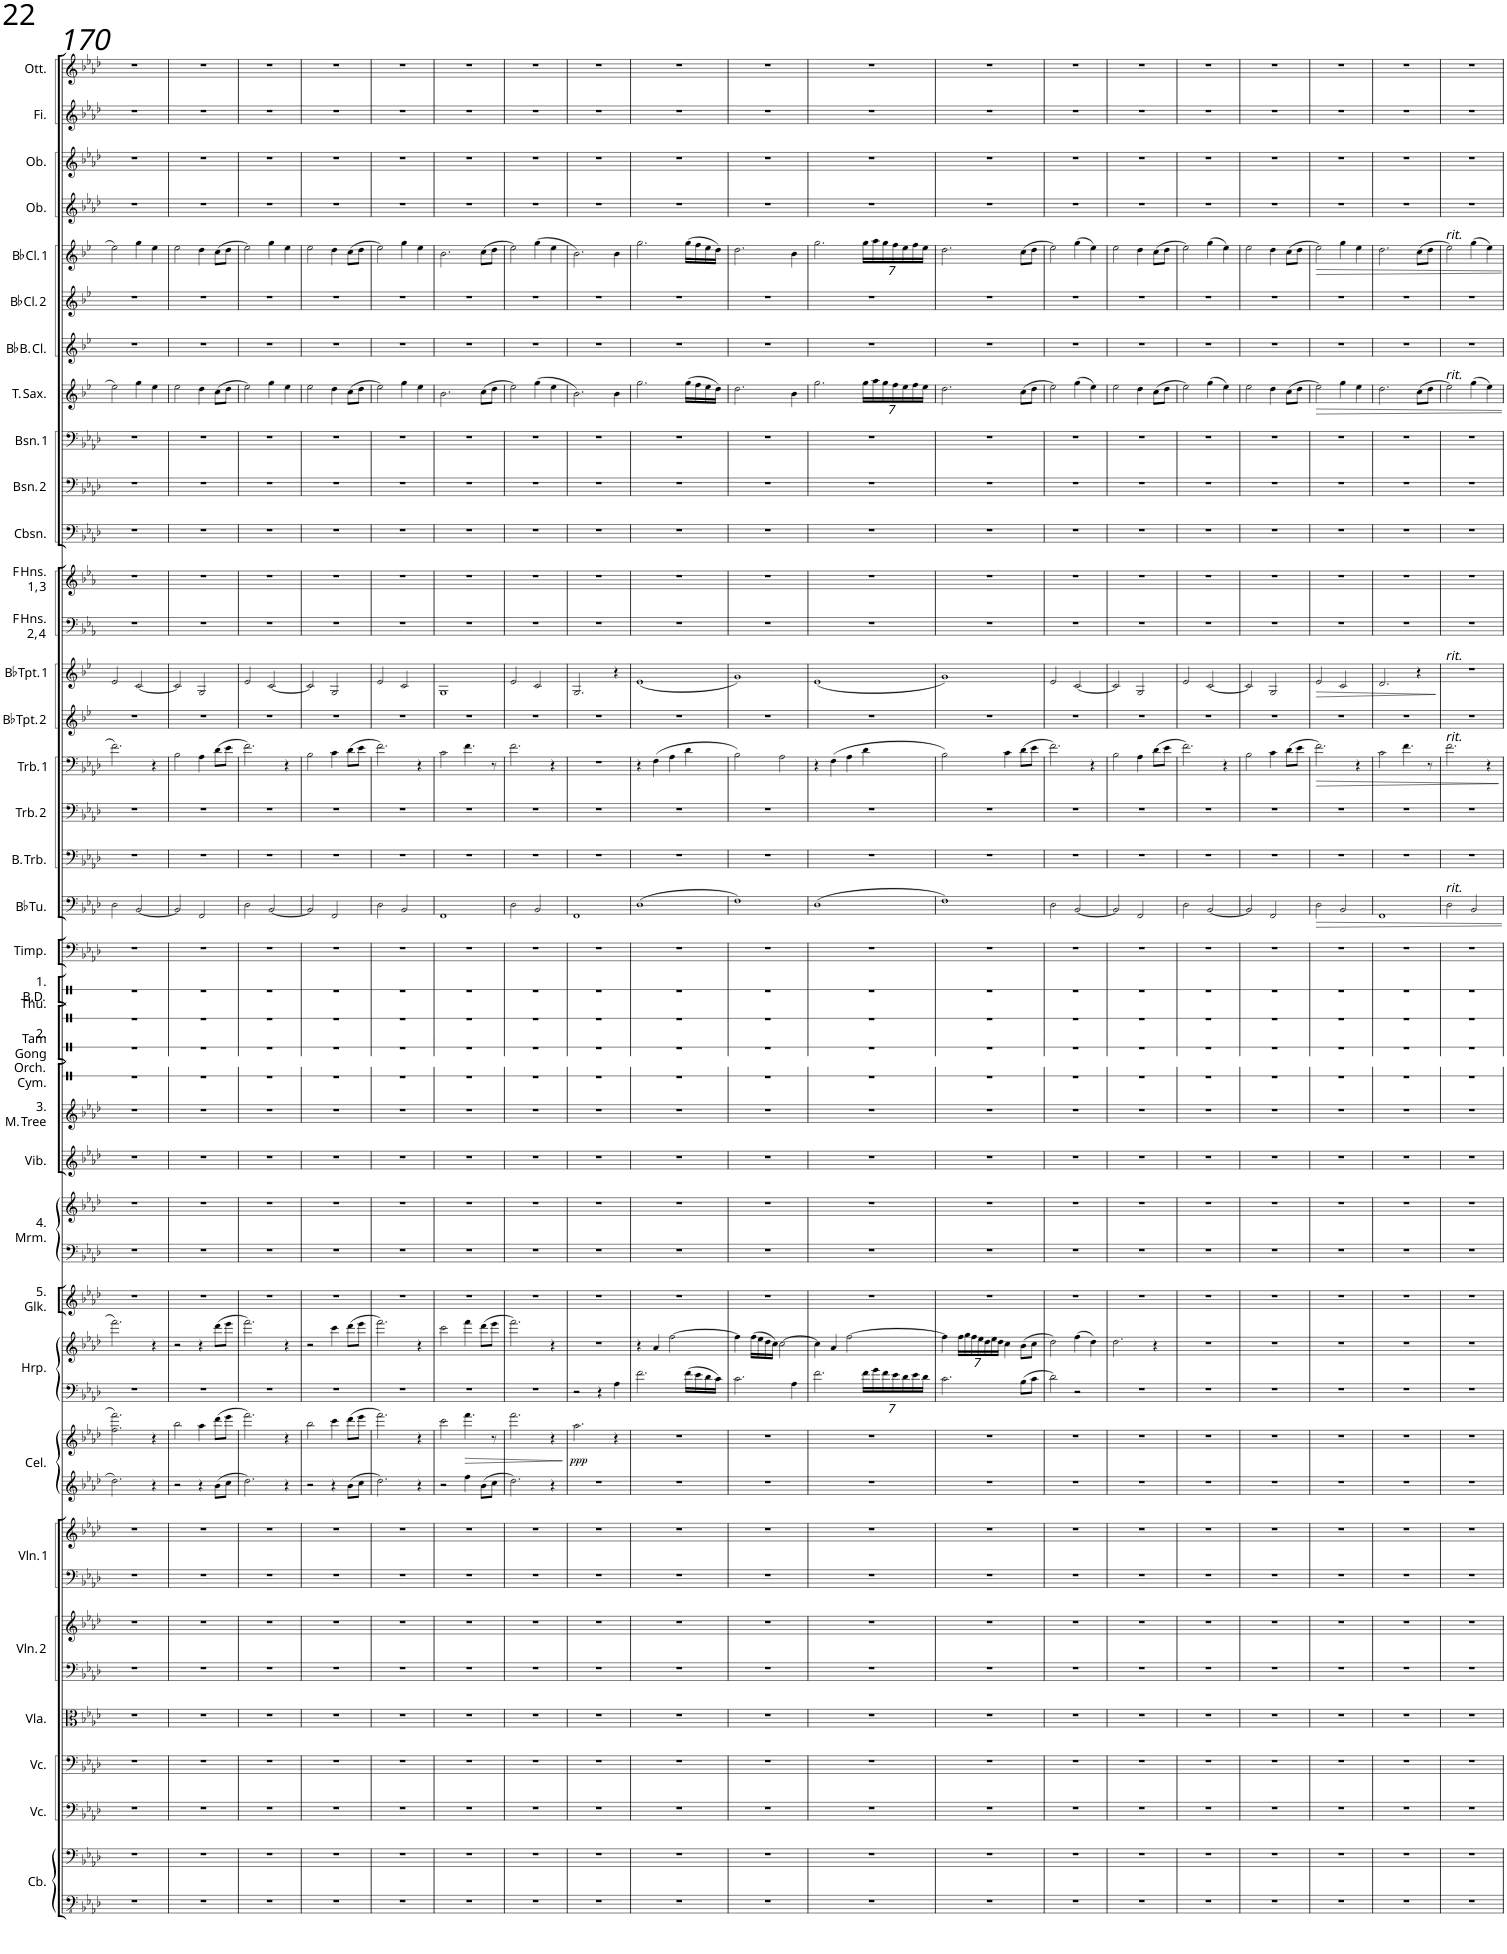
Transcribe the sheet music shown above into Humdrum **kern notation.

**kern	**kern	**kern	**kern	**kern	**kern	**kern	**kern	**kern	**kern	**kern	**dynam	**kern	**kern	**kern	**kern	**kern	**kern	**kern	**kern	**kern	**kern	**kern	**kern	**kern	**kern	**kern	**kern	**kern	**kern	**kern	**kern	**kern	**kern	**kern	**kern	**kern	**kern	**kern	**kern	**kern	**kern	**kern
*part36	*part36	*part35	*part34	*part33	*part32	*part32	*part31	*part31	*part30	*part30	*part30	*part29	*part29	*part28	*part27	*part27	*part26	*part25	*part24	*part23	*part22	*part21	*part20	*part19	*part18	*part17	*part16	*part15	*part14	*part13	*part12	*part11	*part10	*part9	*part8	*part7	*part6	*part5	*part4	*part3	*part2	*part1
*staff42	*staff41	*staff40	*staff39	*staff38	*staff37	*staff36	*staff35	*staff34	*staff33	*staff32	*staff32/33	*staff31	*staff30	*staff29	*staff28	*staff27	*staff26	*staff25	*staff24	*staff23	*staff22	*staff21	*staff20	*staff19	*staff18	*staff17	*staff16	*staff15	*staff14	*staff13	*staff12	*staff11	*staff10	*staff9	*staff8	*staff7	*staff6	*staff5	*staff4	*staff3	*staff2	*staff1
*I"Contrabass	*	*I"Violoncello	*I"Violoncello	*I"Viola	*I"Violin 2	*	*I"Violin 1	*	*I"Piano Celesta	*	*	*I"Harp	*	*I"5. Glockenspiel	*I"4. Marimba	*	*I"Vibraphone	*I"3. Mark Tree	*I"Orchestra Cymbals	*I"Tam-Tam Big Gong	*I"Thundersheet  2.	*I"1. Bass Drum	*I"Timpani	*I"Bb Tuba	*I"Bass Trombone	*I"Trombone 2	*I"Trombone 1	*I"Bb Trumpet 2	*I"Bb Trumpet 1	*I"F Horns 2, 4	*I"F Horns 1, 3	*I"Contrabassoon	*I"Bassoon 2	*I"Bassoon 1	*I"Tenor Saxophone	*I"Bb Bass Clarinet	*I"Bb Clarinet 2	*I"Bb Clarinet 1	*I"English Horn	*I"Oboe	*I"Flute 2 Alto Flt.	*I"Flute 1 Piccolo
*I'Cb.	*	*I'Vc.	*I'Vc.	*I'Vla.	*I'Vln. 2	*	*I'Vln. 1	*	*I'Pno. Csta.	*	*	*I'Hrp.	*	*I'5. Glk.	*I'4. Mrm.	*	*I'Vib.	*I'3. M. Tree	*I'Orch.  Cym.	*I'Tam Gong	*I'Thu.  2.	*I'1. B.D.	*I'Timp.	*I'Bb Tu.	*I'B. Trb.	*I'Trb. 2	*I'Trb. 1	*I'Bb Tpt. 2	*I'Bb Tpt. 1	*I'F Hns. 2, 4	*I'F Hns. 1, 3	*I'Cbsn.	*I'Bsn. 2	*I'Bsn. 1	*I'T. Sax.	*I'Bb B. Cl.	*I'Bb Cl. 2	*I'Bb Cl. 1	*I'E. Hn.	*I'Ob.	*I'Fl. 2 AFlt	*I'Fl. 1 Picc.
!!LO:PB:g=z
*clefFv4	*clefF4	*clefF4	*clefF4	*clefC3	*clefF4	*clefG2	*clefF4	*clefG2	*clefG2	*clefG2	*	*clefF4	*clefG2	*clefG2	*clefF4	*clefG2	*clefG2	*clefG2	*clefX	*clefX	*clefX	*clefX	*clefF4	*clefF4	*clefF4	*clefF4	*clefF4	*clefG2	*clefG2	*clefF4	*clefG2	*clefF4	*clefF4	*clefF4	*clefG2	*clefG2	*clefG2	*clefG2	*clefG2	*clefG2	*clefG2	*clefG2
*	*	*	*	*	*	*	*	*	*Trd-7c-12	*Trd-7c-12	*	*	*	*Trd-14c-24	*	*	*	*	*	*	*	*	*	*	*	*	*	*Trd1c2	*Trd1c2	*Trd4c7	*Trd4c7	*Trd7c12	*	*	*Trd8c14	*Trd8c14	*Trd1c2	*Trd1c2	*Trd4c7	*	*	*Trd-7c-12
*k[b-e-a-d-]	*k[b-e-a-d-]	*k[b-e-a-d-]	*k[b-e-a-d-]	*k[b-e-a-d-]	*k[b-e-a-d-]	*k[b-e-a-d-]	*k[b-e-a-d-]	*k[b-e-a-d-]	*k[b-e-a-d-]	*k[b-e-a-d-]	*	*k[b-e-a-d-]	*k[b-e-a-d-]	*k[b-e-a-d-]	*k[b-e-a-d-]	*k[b-e-a-d-]	*k[b-e-a-d-]	*k[b-e-a-d-]	*k[]	*k[]	*k[]	*k[]	*k[b-e-a-d-]	*k[b-e-a-d-]	*k[b-e-a-d-]	*k[b-e-a-d-]	*k[b-e-a-d-]	*k[b-e-]	*k[b-e-]	*k[b-e-a-]	*k[b-e-a-]	*k[b-e-a-d-]	*k[b-e-a-d-]	*k[b-e-a-d-]	*k[b-e-]	*k[b-e-]	*k[b-e-]	*k[b-e-]	*k[b-e-a-d-]	*k[b-e-a-d-]	*k[b-e-a-d-]	*k[b-e-a-d-]
*M4/4	*M4/4	*M4/4	*M4/4	*M4/4	*M4/4	*M4/4	*M4/4	*M4/4	*M4/4	*M4/4	*	*M4/4	*M4/4	*M4/4	*M4/4	*M4/4	*M4/4	*M4/4	*M4/4	*M4/4	*M4/4	*M4/4	*M4/4	*M4/4	*M4/4	*M4/4	*M4/4	*M4/4	*M4/4	*M4/4	*M4/4	*M4/4	*M4/4	*M4/4	*M4/4	*M4/4	*M4/4	*M4/4	*M4/4	*M4/4	*M4/4	*M4/4
=170	=170	=170	=170	=170	=170	=170	=170	=170	=170	=170	=170	=170	=170	=170	=170	=170	=170	=170	=170	=170	=170	=170	=170	=170	=170	=170	=170	=170	=170	=170	=170	=170	=170	=170	=170	=170	=170	=170	=170	=170	=170	=170
1r	1r	1r	1r	1r	1r	1r	1r	1r	2.dd-\	2.ff\ 2.fff\	.	1r	2.fff\	1r	1r	1r	1r	1r	1r	1r	1r	1r	1r	2D-\	1r	1r	2.f\	1r	2e-/	1r	1r	1r	1r	1r	2ee-\	1r	1r	2ee-\	1r	1r	1r	1r
.	.	.	.	.	.	.	.	.	.	.	.	.	.	.	.	.	.	.	.	.	.	.	.	[2BB-/	.	.	.	.	[2c/	.	.	.	.	.	4gg\	.	.	4gg\	.	.	.	.
.	.	.	.	.	.	.	.	.	4r	4r	.	.	4r	.	.	.	.	.	.	.	.	.	.	.	.	.	4r	.	.	.	.	.	.	.	4ee-\	.	.	4ee-\	.	.	.	.
=171	=171	=171	=171	=171	=171	=171	=171	=171	=171	=171	=171	=171	=171	=171	=171	=171	=171	=171	=171	=171	=171	=171	=171	=171	=171	=171	=171	=171	=171	=171	=171	=171	=171	=171	=171	=171	=171	=171	=171	=171	=171	=171
1r	1r	1r	1r	1r	1r	1r	1r	1r	2r	2bb-\	.	1r	2r	1r	1r	1r	1r	1r	1r	1r	1r	1r	1r	2BB-/]	1r	1r	2B-\	1r	2c/]	1r	1r	1r	1r	1r	2ee-\	1r	1r	2ee-\	1r	1r	1r	1r
.	.	.	.	.	.	.	.	.	4r	4aa-\	.	.	4r	.	.	.	.	.	.	.	.	.	.	2FF/	.	.	4A-\	.	2G/	.	.	.	.	.	4dd\	.	.	4dd\	.	.	.	.
.	.	.	.	.	.	.	.	.	8b-\L	(>8ddd-\L	.	.	(>8ddd-\L	.	.	.	.	.	.	.	.	.	.	.	.	.	(>8d-\L	.	.	.	.	.	.	.	(>8cc\L	.	.	(>8cc\L	.	.	.	.
.	.	.	.	.	.	.	.	.	8cc\J	8eee-\J	.	.	8eee-\J	.	.	.	.	.	.	.	.	.	.	.	.	.	8e-\J	.	.	.	.	.	.	.	8dd\J	.	.	8dd\J	.	.	.	.
=172	=172	=172	=172	=172	=172	=172	=172	=172	=172	=172	=172	=172	=172	=172	=172	=172	=172	=172	=172	=172	=172	=172	=172	=172	=172	=172	=172	=172	=172	=172	=172	=172	=172	=172	=172	=172	=172	=172	=172	=172	=172	=172
1r	1r	1r	1r	1r	1r	1r	1r	1r	2.dd-\	2.fff\)	.	1r	2.fff\)	1r	1r	1r	1r	1r	1r	1r	1r	1r	1r	2D-\	1r	1r	2.f\)	1r	2e-/	1r	1r	1r	1r	1r	2ee-\)	1r	1r	2ee-\)	1r	1r	1r	1r
.	.	.	.	.	.	.	.	.	.	.	.	.	.	.	.	.	.	.	.	.	.	.	.	[2BB-/	.	.	.	.	[2c/	.	.	.	.	.	4gg\	.	.	4gg\	.	.	.	.
.	.	.	.	.	.	.	.	.	4r	4r	.	.	4r	.	.	.	.	.	.	.	.	.	.	.	.	.	4r	.	.	.	.	.	.	.	4ee-\	.	.	4ee-\	.	.	.	.
=173	=173	=173	=173	=173	=173	=173	=173	=173	=173	=173	=173	=173	=173	=173	=173	=173	=173	=173	=173	=173	=173	=173	=173	=173	=173	=173	=173	=173	=173	=173	=173	=173	=173	=173	=173	=173	=173	=173	=173	=173	=173	=173
1r	1r	1r	1r	1r	1r	1r	1r	1r	2r	2bb-\	.	1r	2r	1r	1r	1r	1r	1r	1r	1r	1r	1r	1r	2BB-/]	1r	1r	2B-\	1r	2c/]	1r	1r	1r	1r	1r	2ee-\	1r	1r	2ee-\	1r	1r	1r	1r
.	.	.	.	.	.	.	.	.	4r	4ccc\	.	.	4ccc\	.	.	.	.	.	.	.	.	.	.	2FF/	.	.	4c\	.	2G/	.	.	.	.	.	4dd\	.	.	4dd\	.	.	.	.
.	.	.	.	.	.	.	.	.	8b-\L	(>8ddd-\L	.	.	(>8ddd-\L	.	.	.	.	.	.	.	.	.	.	.	.	.	(>8d-\L	.	.	.	.	.	.	.	(>8cc\L	.	.	(>8cc\L	.	.	.	.
.	.	.	.	.	.	.	.	.	8cc\J	8eee-\J	.	.	8eee-\J	.	.	.	.	.	.	.	.	.	.	.	.	.	8e-\J	.	.	.	.	.	.	.	8dd\J	.	.	8dd\J	.	.	.	.
=174	=174	=174	=174	=174	=174	=174	=174	=174	=174	=174	=174	=174	=174	=174	=174	=174	=174	=174	=174	=174	=174	=174	=174	=174	=174	=174	=174	=174	=174	=174	=174	=174	=174	=174	=174	=174	=174	=174	=174	=174	=174	=174
1r	1r	1r	1r	1r	1r	1r	1r	1r	2.dd-\	2.fff\)	.	1r	2.fff\)	1r	1r	1r	1r	1r	1r	1r	1r	1r	1r	2D-\	1r	1r	2.f\)	1r	2e-/	1r	1r	1r	1r	1r	2ee-\)	1r	1r	2ee-\)	1r	1r	1r	1r
.	.	.	.	.	.	.	.	.	.	.	.	.	.	.	.	.	.	.	.	.	.	.	.	2BB-/	.	.	.	.	2c/	.	.	.	.	.	4gg\	.	.	4gg\	.	.	.	.
.	.	.	.	.	.	.	.	.	4r	4r	.	.	4r	.	.	.	.	.	.	.	.	.	.	.	.	.	4r	.	.	.	.	.	.	.	4ee-\	.	.	4ee-\	.	.	.	.
=175	=175	=175	=175	=175	=175	=175	=175	=175	=175	=175	=175	=175	=175	=175	=175	=175	=175	=175	=175	=175	=175	=175	=175	=175	=175	=175	=175	=175	=175	=175	=175	=175	=175	=175	=175	=175	=175	=175	=175	=175	=175	=175
1r	1r	1r	1r	1r	1r	1r	1r	1r	2r	2ccc\	.	1r	2ccc\	1r	1r	1r	1r	1r	1r	1r	1r	1r	1r	1FF	1r	1r	2c\	1r	1G	1r	1r	1r	1r	1r	2.b-\	1r	1r	2.b-\	1r	1r	1r	1r
.	.	.	.	.	.	.	.	.	4ff\	4.fff\	.	.	4fff\	.	.	.	.	.	.	.	.	.	.	.	.	.	4.f\	.	.	.	.	.	.	.	.	.	.	.	.	.	.	.
.	.	.	.	.	.	.	.	.	8b-\L	.	.	.	(>8ddd-\L	.	.	.	.	.	.	.	.	.	.	.	.	.	.	.	.	.	.	.	.	.	(>8cc\L	.	.	(>8cc\L	.	.	.	.
.	.	.	.	.	.	.	.	.	8cc\J	8r	.	.	8eee-\J	.	.	.	.	.	.	.	.	.	.	.	.	.	8r	.	.	.	.	.	.	.	8dd\J	.	.	8dd\J	.	.	.	.
=176	=176	=176	=176	=176	=176	=176	=176	=176	=176	=176	=176	=176	=176	=176	=176	=176	=176	=176	=176	=176	=176	=176	=176	=176	=176	=176	=176	=176	=176	=176	=176	=176	=176	=176	=176	=176	=176	=176	=176	=176	=176	=176
1r	1r	1r	1r	1r	1r	1r	1r	1r	2.dd-\	2.fff\	.	1r	2.fff\)	1r	1r	1r	1r	1r	1r	1r	1r	1r	1r	2D-\	1r	1r	2.f\	1r	2e-/	1r	1r	1r	1r	1r	2ee-\)	1r	1r	2ee-\)	1r	1r	1r	1r
.	.	.	.	.	.	.	.	.	.	.	.	.	.	.	.	.	.	.	.	.	.	.	.	2BB-/	.	.	.	.	2c/	.	.	.	.	.	(>4gg\	.	.	(>4gg\	.	.	.	.
.	.	.	.	.	.	.	.	.	4r	4r	.	.	4r	.	.	.	.	.	.	.	.	.	.	.	.	.	4r	.	.	.	.	.	.	.	4ee-\	.	.	4ee-\	.	.	.	.
=177	=177	=177	=177	=177	=177	=177	=177	=177	=177	=177	=177	=177	=177	=177	=177	=177	=177	=177	=177	=177	=177	=177	=177	=177	=177	=177	=177	=177	=177	=177	=177	=177	=177	=177	=177	=177	=177	=177	=177	=177	=177	=177
!	!	!	!	!	!	!	!	!	!	!	!LO:DY:b	!	!	!	!	!	!	!	!	!	!	!	!	!	!	!	!	!	!	!	!	!	!	!	!	!	!	!	!	!	!	!
1r	1r	1r	1r	1r	1r	1r	1r	1r	1r	2.aa-\	ppp	2r	1r	1r	1r	1r	1r	1r	1r	1r	1r	1r	1r	1FF	1r	1r	1r	1r	2.G/	1r	1r	1r	1r	1r	2.b-\)	1r	1r	2.b-\)	1r	1r	1r	1r
.	.	.	.	.	.	.	.	.	.	.	.	4r	.	.	.	.	.	.	.	.	.	.	.	.	.	.	.	.	.	.	.	.	.	.	.	.	.	.	.	.	.	.
.	.	.	.	.	.	.	.	.	.	4r	.	4A-\	.	.	.	.	.	.	.	.	.	.	.	.	.	.	.	.	4r	.	.	.	.	.	4b-\	.	.	4b-\	.	.	.	.
=178	=178	=178	=178	=178	=178	=178	=178	=178	=178	=178	=178	=178	=178	=178	=178	=178	=178	=178	=178	=178	=178	=178	=178	=178	=178	=178	=178	=178	=178	=178	=178	=178	=178	=178	=178	=178	=178	=178	=178	=178	=178	=178
1r	1r	1r	1r	1r	1r	1r	1r	1r	1r	1r	.	2.f\	4r	1r	1r	1r	1r	1r	1r	1r	1r	1r	1r	(>1D-	1r	1r	4r	1r	(<1e-	1r	1r	1r	1r	1r	2.gg\	1r	1r	2.gg\	1r	1r	1r	1r
.	.	.	.	.	.	.	.	.	.	.	.	.	4a-/	.	.	.	.	.	.	.	.	.	.	.	.	.	(>4F\	.	.	.	.	.	.	.	.	.	.	.	.	.	.	.
.	.	.	.	.	.	.	.	.	.	.	.	.	[2ff\	.	.	.	.	.	.	.	.	.	.	.	.	.	4A-\	.	.	.	.	.	.	.	.	.	.	.	.	.	.	.
.	.	.	.	.	.	.	.	.	.	.	.	16f\LL	.	.	.	.	.	.	.	.	.	.	.	.	.	.	4d-\	.	.	.	.	.	.	.	(>16gg\LL	.	.	(>16gg\LL	.	.	.	.
.	.	.	.	.	.	.	.	.	.	.	.	16e-\	.	.	.	.	.	.	.	.	.	.	.	.	.	.	.	.	.	.	.	.	.	.	16ff\	.	.	16ff\	.	.	.	.
.	.	.	.	.	.	.	.	.	.	.	.	16d-\	.	.	.	.	.	.	.	.	.	.	.	.	.	.	.	.	.	.	.	.	.	.	16ee-\	.	.	16ee-\	.	.	.	.
.	.	.	.	.	.	.	.	.	.	.	.	16c\JJ	.	.	.	.	.	.	.	.	.	.	.	.	.	.	.	.	.	.	.	.	.	.	16dd\JJ)	.	.	16dd\JJ)	.	.	.	.
=179	=179	=179	=179	=179	=179	=179	=179	=179	=179	=179	=179	=179	=179	=179	=179	=179	=179	=179	=179	=179	=179	=179	=179	=179	=179	=179	=179	=179	=179	=179	=179	=179	=179	=179	=179	=179	=179	=179	=179	=179	=179	=179
1r	1r	1r	1r	1r	1r	1r	1r	1r	1r	1r	.	2.c\	4ff\]	1r	1r	1r	1r	1r	1r	1r	1r	1r	1r	1F)	1r	1r	2B-\)	1r	1g)	1r	1r	1r	1r	1r	2.dd\	1r	1r	2.dd\	1r	1r	1r	1r
.	.	.	.	.	.	.	.	.	.	.	.	.	(>16ff\LL	.	.	.	.	.	.	.	.	.	.	.	.	.	.	.	.	.	.	.	.	.	.	.	.	.	.	.	.	.
.	.	.	.	.	.	.	.	.	.	.	.	.	16ee-\	.	.	.	.	.	.	.	.	.	.	.	.	.	.	.	.	.	.	.	.	.	.	.	.	.	.	.	.	.
.	.	.	.	.	.	.	.	.	.	.	.	.	16dd-\	.	.	.	.	.	.	.	.	.	.	.	.	.	.	.	.	.	.	.	.	.	.	.	.	.	.	.	.	.
.	.	.	.	.	.	.	.	.	.	.	.	.	16cc\JJ)	.	.	.	.	.	.	.	.	.	.	.	.	.	.	.	.	.	.	.	.	.	.	.	.	.	.	.	.	.
.	.	.	.	.	.	.	.	.	.	.	.	.	[2cc\	.	.	.	.	.	.	.	.	.	.	.	.	.	2A-\	.	.	.	.	.	.	.	.	.	.	.	.	.	.	.
.	.	.	.	.	.	.	.	.	.	.	.	4A-\	.	.	.	.	.	.	.	.	.	.	.	.	.	.	.	.	.	.	.	.	.	.	4b-\	.	.	4b-\	.	.	.	.
=180	=180	=180	=180	=180	=180	=180	=180	=180	=180	=180	=180	=180	=180	=180	=180	=180	=180	=180	=180	=180	=180	=180	=180	=180	=180	=180	=180	=180	=180	=180	=180	=180	=180	=180	=180	=180	=180	=180	=180	=180	=180	=180
1r	1r	1r	1r	1r	1r	1r	1r	1r	1r	1r	.	2.f\	4cc\]	1r	1r	1r	1r	1r	1r	1r	1r	1r	1r	(>1D-	1r	1r	4r	1r	(<1e-	1r	1r	1r	1r	1r	2.gg\	1r	1r	2.gg\	1r	1r	1r	1r
.	.	.	.	.	.	.	.	.	.	.	.	.	4a-/	.	.	.	.	.	.	.	.	.	.	.	.	.	(>4F\	.	.	.	.	.	.	.	.	.	.	.	.	.	.	.
.	.	.	.	.	.	.	.	.	.	.	.	.	[2ff\	.	.	.	.	.	.	.	.	.	.	.	.	.	4A-\	.	.	.	.	.	.	.	.	.	.	.	.	.	.	.
*	*	*	*	*	*	*	*	*	*	*	*	*Xbrackettup	*	*	*	*	*	*	*	*	*	*	*	*	*	*	*	*	*	*	*	*	*	*	*Xbrackettup	*	*	*Xbrackettup	*	*	*	*
.	.	.	.	.	.	.	.	.	.	.	.	28f\LL	.	.	.	.	.	.	.	.	.	.	.	.	.	.	4d-\	.	.	.	.	.	.	.	28gg\LL	.	.	28gg\LL	.	.	.	.
.	.	.	.	.	.	.	.	.	.	.	.	28g\	.	.	.	.	.	.	.	.	.	.	.	.	.	.	.	.	.	.	.	.	.	.	28aa\	.	.	28aa\	.	.	.	.
.	.	.	.	.	.	.	.	.	.	.	.	28f\	.	.	.	.	.	.	.	.	.	.	.	.	.	.	.	.	.	.	.	.	.	.	28gg\	.	.	28gg\	.	.	.	.
.	.	.	.	.	.	.	.	.	.	.	.	28e-\	.	.	.	.	.	.	.	.	.	.	.	.	.	.	.	.	.	.	.	.	.	.	28ff\	.	.	28ff\	.	.	.	.
.	.	.	.	.	.	.	.	.	.	.	.	28d-\	.	.	.	.	.	.	.	.	.	.	.	.	.	.	.	.	.	.	.	.	.	.	28ee-\	.	.	28ee-\	.	.	.	.
.	.	.	.	.	.	.	.	.	.	.	.	28e-\	.	.	.	.	.	.	.	.	.	.	.	.	.	.	.	.	.	.	.	.	.	.	28ff\	.	.	28ff\	.	.	.	.
.	.	.	.	.	.	.	.	.	.	.	.	28d-\JJ	.	.	.	.	.	.	.	.	.	.	.	.	.	.	.	.	.	.	.	.	.	.	28ee-\JJ	.	.	28ee-\JJ	.	.	.	.
=181	=181	=181	=181	=181	=181	=181	=181	=181	=181	=181	=181	=181	=181	=181	=181	=181	=181	=181	=181	=181	=181	=181	=181	=181	=181	=181	=181	=181	=181	=181	=181	=181	=181	=181	=181	=181	=181	=181	=181	=181	=181	=181
1r	1r	1r	1r	1r	1r	1r	1r	1r	1r	1r	.	2.c\	4ff\]	1r	1r	1r	1r	1r	1r	1r	1r	1r	1r	1F)	1r	1r	2B-\)	1r	1g)	1r	1r	1r	1r	1r	2.dd\	1r	1r	2.dd\	1r	1r	1r	1r
*	*	*	*	*	*	*	*	*	*	*	*	*	*Xbrackettup	*	*	*	*	*	*	*	*	*	*	*	*	*	*	*	*	*	*	*	*	*	*	*	*	*	*	*	*	*
.	.	.	.	.	.	.	.	.	.	.	.	.	28ff\LL	.	.	.	.	.	.	.	.	.	.	.	.	.	.	.	.	.	.	.	.	.	.	.	.	.	.	.	.	.
.	.	.	.	.	.	.	.	.	.	.	.	.	28gg\	.	.	.	.	.	.	.	.	.	.	.	.	.	.	.	.	.	.	.	.	.	.	.	.	.	.	.	.	.
.	.	.	.	.	.	.	.	.	.	.	.	.	28ff\	.	.	.	.	.	.	.	.	.	.	.	.	.	.	.	.	.	.	.	.	.	.	.	.	.	.	.	.	.
.	.	.	.	.	.	.	.	.	.	.	.	.	28ee-\	.	.	.	.	.	.	.	.	.	.	.	.	.	.	.	.	.	.	.	.	.	.	.	.	.	.	.	.	.
.	.	.	.	.	.	.	.	.	.	.	.	.	28dd-\	.	.	.	.	.	.	.	.	.	.	.	.	.	.	.	.	.	.	.	.	.	.	.	.	.	.	.	.	.
.	.	.	.	.	.	.	.	.	.	.	.	.	28ee-\	.	.	.	.	.	.	.	.	.	.	.	.	.	.	.	.	.	.	.	.	.	.	.	.	.	.	.	.	.
.	.	.	.	.	.	.	.	.	.	.	.	.	28dd-\JJ	.	.	.	.	.	.	.	.	.	.	.	.	.	.	.	.	.	.	.	.	.	.	.	.	.	.	.	.	.
.	.	.	.	.	.	.	.	.	.	.	.	.	4cc\	.	.	.	.	.	.	.	.	.	.	.	.	.	4c\	.	.	.	.	.	.	.	.	.	.	.	.	.	.	.
.	.	.	.	.	.	.	.	.	.	.	.	8B-\L	(>8b-\L	.	.	.	.	.	.	.	.	.	.	.	.	.	(>8d-\L	.	.	.	.	.	.	.	(>8cc\L	.	.	(>8cc\L	.	.	.	.
.	.	.	.	.	.	.	.	.	.	.	.	8c\J	8cc\J	.	.	.	.	.	.	.	.	.	.	.	.	.	8e-\J	.	.	.	.	.	.	.	8dd\J	.	.	8dd\J	.	.	.	.
=182	=182	=182	=182	=182	=182	=182	=182	=182	=182	=182	=182	=182	=182	=182	=182	=182	=182	=182	=182	=182	=182	=182	=182	=182	=182	=182	=182	=182	=182	=182	=182	=182	=182	=182	=182	=182	=182	=182	=182	=182	=182	=182
1r	1r	1r	1r	1r	1r	1r	1r	1r	1r	1r	.	2d-\	2dd-\)	1r	1r	1r	1r	1r	1r	1r	1r	1r	1r	2D-\	1r	1r	2.f\)	1r	2e-/	1r	1r	1r	1r	1r	2ee-\)	1r	1r	2ee-\)	1r	1r	1r	1r
.	.	.	.	.	.	.	.	.	.	.	.	2r	(>4ff\	.	.	.	.	.	.	.	.	.	.	[2BB-/	.	.	.	.	[2c/	.	.	.	.	.	(>4gg\	.	.	(>4gg\	.	.	.	.
.	.	.	.	.	.	.	.	.	.	.	.	.	4dd-\)	.	.	.	.	.	.	.	.	.	.	.	.	.	4r	.	.	.	.	.	.	.	4ee-\)	.	.	4ee-\)	.	.	.	.
=183	=183	=183	=183	=183	=183	=183	=183	=183	=183	=183	=183	=183	=183	=183	=183	=183	=183	=183	=183	=183	=183	=183	=183	=183	=183	=183	=183	=183	=183	=183	=183	=183	=183	=183	=183	=183	=183	=183	=183	=183	=183	=183
1r	1r	1r	1r	1r	1r	1r	1r	1r	1r	1r	.	1r	2.dd-\	1r	1r	1r	1r	1r	1r	1r	1r	1r	1r	2BB-/]	1r	1r	2B-\	1r	2c/]	1r	1r	1r	1r	1r	2ee-\	1r	1r	2ee-\	1r	1r	1r	1r
.	.	.	.	.	.	.	.	.	.	.	.	.	.	.	.	.	.	.	.	.	.	.	.	2FF/	.	.	4A-\	.	2G/	.	.	.	.	.	4dd\	.	.	4dd\	.	.	.	.
.	.	.	.	.	.	.	.	.	.	.	.	.	4r	.	.	.	.	.	.	.	.	.	.	.	.	.	(>8d-\L	.	.	.	.	.	.	.	(>8cc\L	.	.	(>8cc\L	.	.	.	.
.	.	.	.	.	.	.	.	.	.	.	.	.	.	.	.	.	.	.	.	.	.	.	.	.	.	.	8e-\J	.	.	.	.	.	.	.	8dd\J	.	.	8dd\J	.	.	.	.
=184	=184	=184	=184	=184	=184	=184	=184	=184	=184	=184	=184	=184	=184	=184	=184	=184	=184	=184	=184	=184	=184	=184	=184	=184	=184	=184	=184	=184	=184	=184	=184	=184	=184	=184	=184	=184	=184	=184	=184	=184	=184	=184
1r	1r	1r	1r	1r	1r	1r	1r	1r	1r	1r	.	1r	1r	1r	1r	1r	1r	1r	1r	1r	1r	1r	1r	2D-\	1r	1r	2.f\)	1r	2e-/	1r	1r	1r	1r	1r	2ee-\)	1r	1r	2ee-\)	1r	1r	1r	1r
.	.	.	.	.	.	.	.	.	.	.	.	.	.	.	.	.	.	.	.	.	.	.	.	[2BB-/	.	.	.	.	[2c/	.	.	.	.	.	(>4gg\	.	.	(>4gg\	.	.	.	.
.	.	.	.	.	.	.	.	.	.	.	.	.	.	.	.	.	.	.	.	.	.	.	.	.	.	.	4r	.	.	.	.	.	.	.	4ee-\)	.	.	4ee-\)	.	.	.	.
=185	=185	=185	=185	=185	=185	=185	=185	=185	=185	=185	=185	=185	=185	=185	=185	=185	=185	=185	=185	=185	=185	=185	=185	=185	=185	=185	=185	=185	=185	=185	=185	=185	=185	=185	=185	=185	=185	=185	=185	=185	=185	=185
1r	1r	1r	1r	1r	1r	1r	1r	1r	1r	1r	.	1r	1r	1r	1r	1r	1r	1r	1r	1r	1r	1r	1r	2BB-/]	1r	1r	2B-\	1r	2c/]	1r	1r	1r	1r	1r	2ee-\	1r	1r	2ee-\	1r	1r	1r	1r
.	.	.	.	.	.	.	.	.	.	.	.	.	.	.	.	.	.	.	.	.	.	.	.	2FF/	.	.	4c\	.	2G/	.	.	.	.	.	4dd\	.	.	4dd\	.	.	.	.
.	.	.	.	.	.	.	.	.	.	.	.	.	.	.	.	.	.	.	.	.	.	.	.	.	.	.	(>8d-\L	.	.	.	.	.	.	.	(>8cc\L	.	.	(>8cc\L	.	.	.	.
.	.	.	.	.	.	.	.	.	.	.	.	.	.	.	.	.	.	.	.	.	.	.	.	.	.	.	8e-\J	.	.	.	.	.	.	.	8dd\J	.	.	8dd\J	.	.	.	.
=186	=186	=186	=186	=186	=186	=186	=186	=186	=186	=186	=186	=186	=186	=186	=186	=186	=186	=186	=186	=186	=186	=186	=186	=186	=186	=186	=186	=186	=186	=186	=186	=186	=186	=186	=186	=186	=186	=186	=186	=186	=186	=186
1r	1r	1r	1r	1r	1r	1r	1r	1r	1r	1r	.	1r	1r	1r	1r	1r	1r	1r	1r	1r	1r	1r	1r	2D-\	1r	1r	2.f\)	1r	2e-/	1r	1r	1r	1r	1r	2ee-\)	1r	1r	2ee-\)	1r	1r	1r	1r
.	.	.	.	.	.	.	.	.	.	.	.	.	.	.	.	.	.	.	.	.	.	.	.	2BB-/	.	.	.	.	2c/	.	.	.	.	.	4gg\	.	.	4gg\	.	.	.	.
.	.	.	.	.	.	.	.	.	.	.	.	.	.	.	.	.	.	.	.	.	.	.	.	.	.	.	4r	.	.	.	.	.	.	.	4ee-\	.	.	4ee-\	.	.	.	.
=187	=187	=187	=187	=187	=187	=187	=187	=187	=187	=187	=187	=187	=187	=187	=187	=187	=187	=187	=187	=187	=187	=187	=187	=187	=187	=187	=187	=187	=187	=187	=187	=187	=187	=187	=187	=187	=187	=187	=187	=187	=187	=187
1r	1r	1r	1r	1r	1r	1r	1r	1r	1r	1r	.	1r	1r	1r	1r	1r	1r	1r	1r	1r	1r	1r	1r	1FF	1r	1r	2c\	1r	2.d/	1r	1r	1r	1r	1r	2.dd\	1r	1r	2.dd\	1r	1r	1r	1r
.	.	.	.	.	.	.	.	.	.	.	.	.	.	.	.	.	.	.	.	.	.	.	.	.	.	.	4.f\	.	.	.	.	.	.	.	.	.	.	.	.	.	.	.
.	.	.	.	.	.	.	.	.	.	.	.	.	.	.	.	.	.	.	.	.	.	.	.	.	.	.	.	.	4r	.	.	.	.	.	(>8cc\L	.	.	(>8cc\L	.	.	.	.
.	.	.	.	.	.	.	.	.	.	.	.	.	.	.	.	.	.	.	.	.	.	.	.	.	.	.	8r	.	.	.	.	.	.	.	8dd\J	.	.	8dd\J	.	.	.	.
=188	=188	=188	=188	=188	=188	=188	=188	=188	=188	=188	=188	=188	=188	=188	=188	=188	=188	=188	=188	=188	=188	=188	=188	=188	=188	=188	=188	=188	=188	=188	=188	=188	=188	=188	=188	=188	=188	=188	=188	=188	=188	=188
!	!	!	!	!	!	!	!	!	!	!	!	!	!	!	!	!	!	!	!	!	!	!	!	!	!	!	!	!	!	!	!	!	!	!	!	!	!	!LO:TX:a:i:t=rit.	!	!	!	!
!	!	!	!	!	!	!	!	!	!	!	!	!	!	!	!	!	!	!	!	!	!	!	!	!	!	!	!	!	!	!	!	!	!	!	!LO:TX:a:i:t=rit.	!	!	!	!	!	!	!
!	!	!	!	!	!	!	!	!	!	!	!	!	!	!	!	!	!	!	!	!	!	!	!	!	!	!	!	!	!LO:TX:a:i:t=rit.	!	!	!	!	!	!	!	!	!	!	!	!	!
!	!	!	!	!	!	!	!	!	!	!	!	!	!	!	!	!	!	!	!	!	!	!	!	!	!	!	!LO:TX:a:i:t=rit.	!	!	!	!	!	!	!	!	!	!	!	!	!	!	!
!	!	!	!	!	!	!	!	!	!	!	!	!	!	!	!	!	!	!	!	!	!	!	!	!LO:TX:a:i:t=rit.	!	!	!	!	!	!	!	!	!	!	!	!	!	!	!	!	!	!
1r	1r	1r	1r	1r	1r	1r	1r	1r	1r	1r	.	1r	1r	1r	1r	1r	1r	1r	1r	1r	1r	1r	1r	2D-\	1r	1r	2.f\	1r	1r	1r	1r	1r	1r	1r	2ee-\)	1r	1r	2ee-\)	1r	1r	1r	1r
.	.	.	.	.	.	.	.	.	.	.	.	.	.	.	.	.	.	.	.	.	.	.	.	2BB-/	.	.	.	.	.	.	.	.	.	.	(>4gg\	.	.	(>4gg\	.	.	.	.
.	.	.	.	.	.	.	.	.	.	.	.	.	.	.	.	.	.	.	.	.	.	.	.	.	.	.	4r	.	.	.	.	.	.	.	4ee-\)	.	.	4ee-\)	.	.	.	.
=	=	=	=	=	=	=	=	=	=	=	=	=	=	=	=	=	=	=	=	=	=	=	=	=	=	=	=	=	=	=	=	=	=	=	=	=	=	=	=	=	=	=
*-	*-	*-	*-	*-	*-	*-	*-	*-	*-	*-	*-	*-	*-	*-	*-	*-	*-	*-	*-	*-	*-	*-	*-	*-	*-	*-	*-	*-	*-	*-	*-	*-	*-	*-	*-	*-	*-	*-	*-	*-	*-	*-
